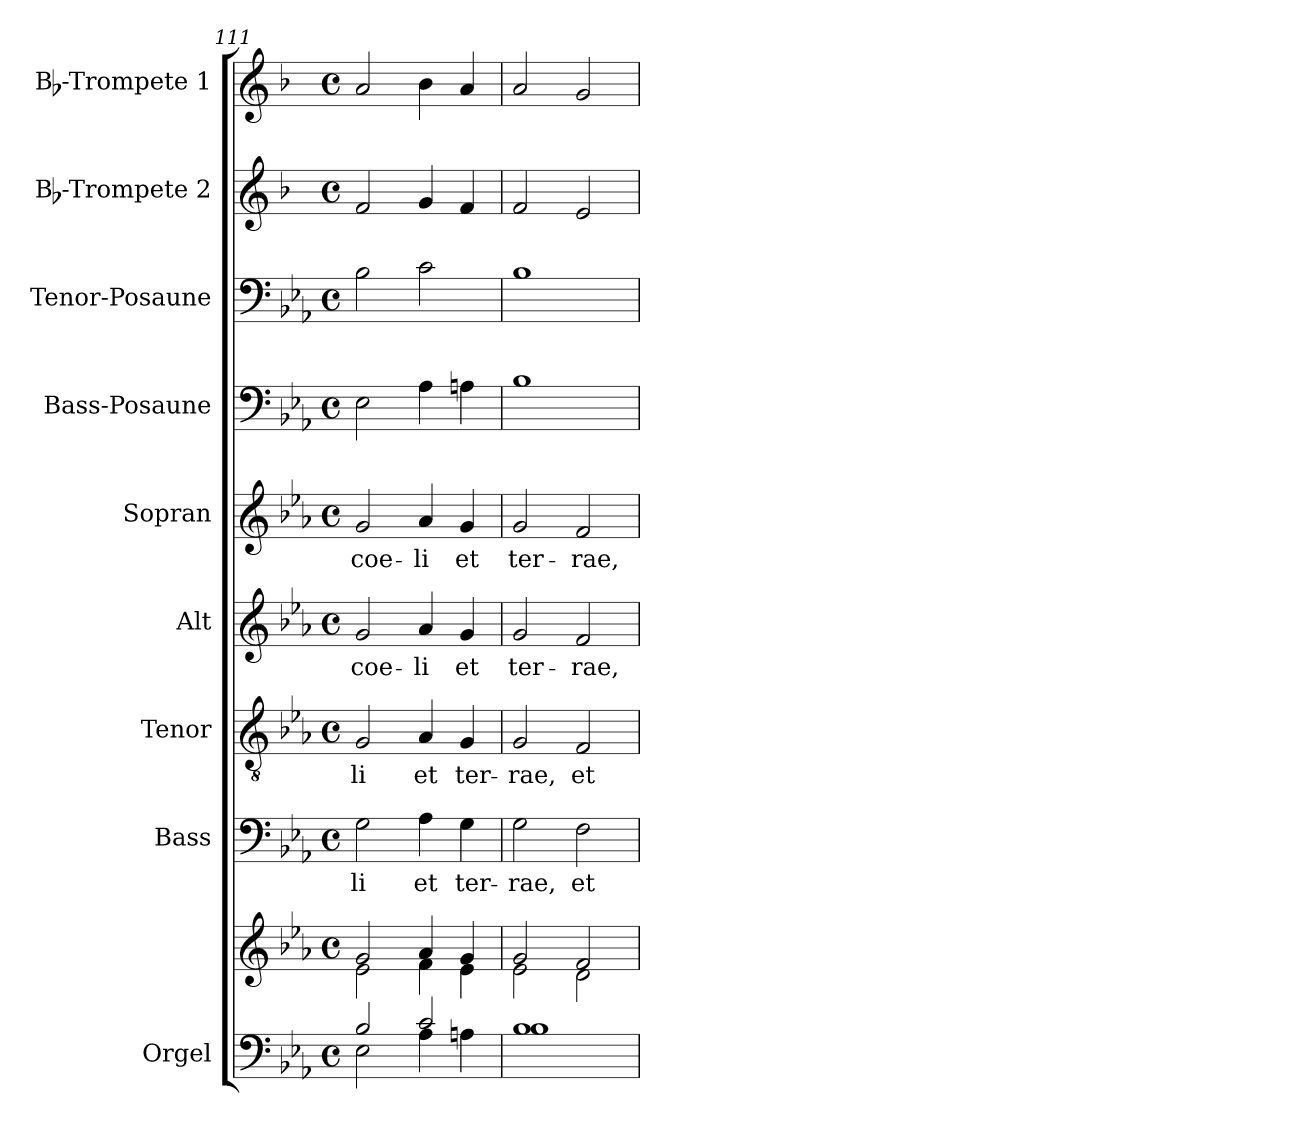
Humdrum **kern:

**kern	**kern	**kern	**text	**kern	**text	**kern	**text	**kern	**text	**kern	**kern	**kern	**kern
*part9	*part9	*part8	*part8	*part7	*part7	*part6	*part6	*part5	*part5	*part4	*part3	*part2	*part1
*staff10	*staff9	*staff8	*staff8	*staff7	*staff7	*staff6	*staff6	*staff5	*staff5	*staff4	*staff3	*staff2	*staff1
*I"Orgel	*	*I"Bass	*	*I"Tenor	*	*I"Alt	*	*I"Sopran	*	*I"Bass-Posaune	*I"Tenor-Posaune	*I"Bb-Trompete 2	*I"Bb-Trompete 1
*I'Org.	*	*I'B.	*	*I'T.	*	*I'A.	*	*I'S.	*	*I'B. Pos.	*I'T. Pos.	*I'Trp. 2	*I'Trp. 1
!!LO:PB:g=z
*clefF4	*clefG2	*clefF4	*	*clefGv2	*	*clefG2	*	*clefG2	*	*clefF4	*clefF4	*clefG2	*clefG2
*	*	*	*	*	*	*	*	*	*	*	*	*ITrd1c2	*ITrd1c2
*k[b-e-a-]	*k[b-e-a-]	*k[b-e-a-]	*	*k[b-e-a-]	*	*k[b-e-a-]	*	*k[b-e-a-]	*	*k[b-e-a-]	*k[b-e-a-]	*k[b-e-a-]	*k[b-e-a-]
*E-:	*E-:	*E-:	*	*E-:	*	*E-:	*	*E-:	*	*E-:	*E-:	*E-:	*E-:
*M4/4	*M4/4	*M4/4	*	*M4/4	*	*M4/4	*	*M4/4	*	*M4/4	*M4/4	*M4/4	*M4/4
*met(c)	*met(c)	*met(c)	*	*met(c)	*	*met(c)	*	*met(c)	*	*met(c)	*met(c)	*met(c)	*met(c)
=111	=111	=111	=111	=111	=111	=111	=111	=111	=111	=111	=111	=111	=111
*^	*^	*	*	*	*	*	*	*	*	*	*	*	*
!	!	!	!	!	!LO:LY:b	!	!LO:LY:b	!	!LO:LY:b	!	!LO:LY:b	!	!	!	!
2B-/	2E-\	2g/	2e-\	2G\	-li	2G/	-li	2g/	coe-	2g/	coe-	2E-\	2B-\	2e-/	2g/
!	!	!	!	!	!LO:LY:b	!	!LO:LY:b	!	!LO:LY:b	!	!LO:LY:b	!	!	!	!
2c/	4A-\	4a-/	4f\	4A-\	et	4A-/	et	4a-/	-li	4a-/	-li	4A-\	2c\	4f/	4a-\
!	!	!	!	!	!LO:LY:b	!	!LO:LY:b	!	!LO:LY:b	!	!LO:LY:b	!	!	!	!
.	4An\	4g/	4e-\	4G\	ter-	4G/	ter-	4g/	et	4g/	et	4An\	.	4e-/	4g/
=112	=112	=112	=112	=112	=112	=112	=112	=112	=112	=112	=112	=112	=112	=112	=112
!	!	!	!	!	!LO:LY:b	!	!LO:LY:b	!	!LO:LY:b	!	!LO:LY:b	!	!	!	!
1B-	1B-	2g/	2e-\	2G\	-rae,	2G/	-rae,	2g/	ter-	2g/	ter-	1B-	1B-	2e-/	2g/
!	!	!	!	!	!LO:LY:b	!	!LO:LY:b	!	!LO:LY:b	!	!LO:LY:b	!	!	!	!
.	.	2f/	2d\	2F\	et	2F/	et	2f/	-rae,	2f/	-rae,	.	.	2d/	2f/
*v	*v	*	*	*	*	*	*	*	*	*	*	*	*	*	*
*	*v	*v	*	*	*	*	*	*	*	*	*	*	*	*
=	=	=	=	=	=	=	=	=	=	=	=	=	=
*-	*-	*-	*-	*-	*-	*-	*-	*-	*-	*-	*-	*-	*-
